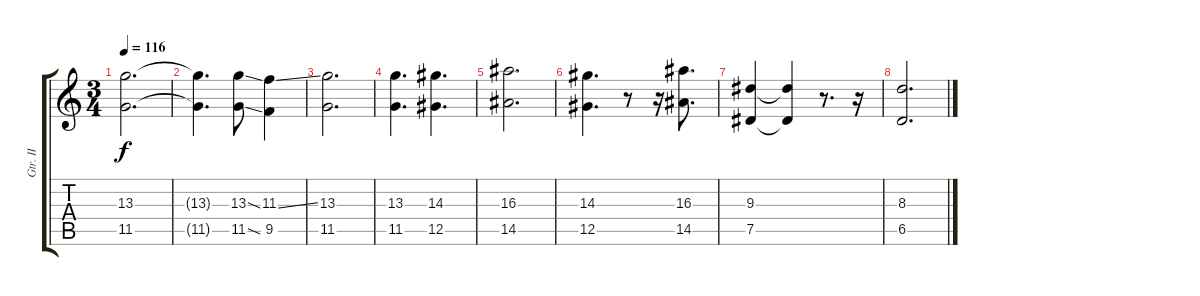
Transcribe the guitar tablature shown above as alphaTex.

\track ("Gtr. II" "Gtr. II") {instrument electricguitarclean}
\staff {score tabs}
\tuning (Eb4 Bb3 Gb3 Db3 Ab2 Eb2) {hide}
\ts (3 4)
\tempo 116
\clef g2
\ks c
(13.3 11.5).2{d dy f} |
(13.3{t} 11.5{t}).4{d} (13.3{ss} 11.5{ss}).8 (11.3{ss} 9.5).4 |
(13.3 11.5).2{d} |
(13.3 11.5).4{d} (14.3 12.5).4{d} |
(16.3 14.5).2{d} |
(14.3 12.5).4{d} r.8 r.16 (16.3 14.5).8{d} |
(9.3 7.5).4 (9.3{t} 7.5{t}).4 r.8{d} r.16 |
(8.3 6.5).2{d}
